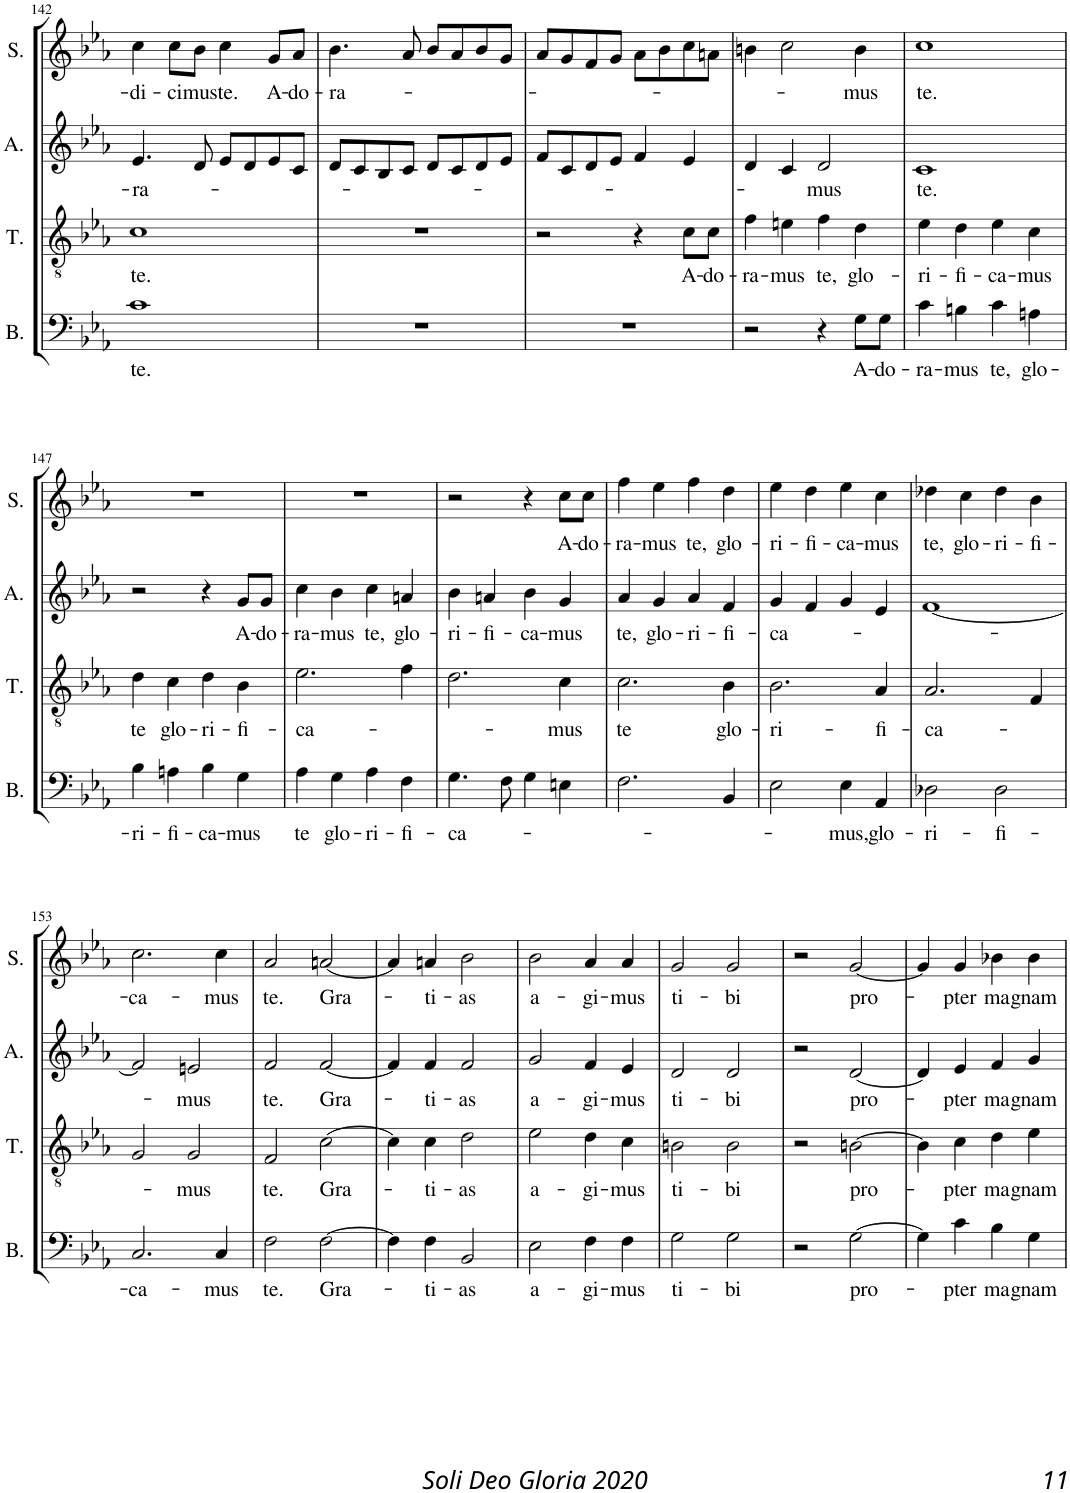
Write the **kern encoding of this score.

**kern	**text	**kern	**text	**kern	**text	**kern	**text
*part4	*part4	*part3	*part3	*part2	*part2	*part1	*part1
*staff4	*staff4	*staff3	*staff3	*staff2	*staff2	*staff1	*staff1
*I"BASS	*	*I"TENOR	*	*I"ALTO	*	*I"SOPRANO	*
*I'B.	*	*I'T.	*	*I'A.	*	*I'S.	*
!!LO:PB:g=z
*clefF4	*	*clefGv2	*	*clefG2	*	*clefG2	*
*	*	*Trd7c12	*	*	*	*	*
*k[b-e-a-]	*	*k[b-e-a-]	*	*k[b-e-a-]	*	*k[b-e-a-]	*
*E-:	*	*E-:	*	*E-:	*	*E-:	*
*M2/2	*	*M2/2	*	*M2/2	*	*M2/2	*
*met(c|)	*	*met(c|)	*	*met(c|)	*	*met(c|)	*
=142	=142	=142	=142	=142	=142	=142	=142
!	!LO:LY:b	!	!LO:LY:b	!	!LO:LY:b	!	!LO:LY:b
1c	te.	1c	te.	4.e-/	-ra-	4cc\	-di-
!	!	!	!	!	!	!	!LO:LY:b
.	.	.	.	.	.	8cc\L	-ci-
!	!	!	!	!	!	!	!LO:LY:b
.	.	.	.	8d/	.	8b-\J	-mus
!	!	!	!	!	!	!	!LO:LY:b
.	.	.	.	8e-/L	.	4cc\	te.
.	.	.	.	8d/	.	.	.
!	!	!	!	!	!	!	!LO:LY:b
.	.	.	.	8e-/	.	8g/L	A-
!	!	!	!	!	!	!	!LO:LY:b
.	.	.	.	8c/J	.	8a-/J	-do-
=143	=143	=143	=143	=143	=143	=143	=143
!	!	!	!	!	!	!	!LO:LY:b
1r	.	1r	.	8d/L	.	4.b-\	-ra-
.	.	.	.	8c/	.	.	.
.	.	.	.	8B-/	.	.	.
.	.	.	.	8c/J	.	8a-/	.
.	.	.	.	8d/L	.	8b-/L	.
.	.	.	.	8c/	.	8a-/	.
.	.	.	.	8d/	.	8b-/	.
.	.	.	.	8e-/J	.	8g/J	.
=144	=144	=144	=144	=144	=144	=144	=144
1r	.	2r	.	8f/L	.	8a-/L	.
.	.	.	.	8c/	.	8g/	.
.	.	.	.	8d/	.	8f/	.
.	.	.	.	8e-/J	.	8g/J	.
.	.	4r	.	4f/	.	8a-\L	.
.	.	.	.	.	.	8b-\	.
!	!	!	!LO:LY:b	!	!	!	!
.	.	8c\L	A-	4e-/	.	8cc\	.
!	!	!	!LO:LY:b	!	!	!	!
.	.	8c\J	-do-	.	.	8an\J	.
=145	=145	=145	=145	=145	=145	=145	=145
!	!	!	!LO:LY:b	!	!	!	!
2r	.	4f\	-ra-	4d/	.	4bn\	.
!	!	!	!LO:LY:b	!	!	!	!
.	.	4en\	-mus	4c/	.	2cc\	.
!	!	!	!LO:LY:b	!	!LO:LY:b	!	!
4r	.	4f\	te,	2d/	-mus	.	.
!	!LO:LY:b	!	!LO:LY:b	!	!	!	!LO:LY:b
8G\L	A-	4d\	glo-	.	.	4b\	-mus
!	!LO:LY:b	!	!	!	!	!	!
8G\J	-do-	.	.	.	.	.	.
=146	=146	=146	=146	=146	=146	=146	=146
!	!LO:LY:b	!	!LO:LY:b	!	!LO:LY:b	!	!LO:LY:b
4c\	-ra-	4e-\	-ri-	1c	te.	1cc	te.
!	!LO:LY:b	!	!LO:LY:b	!	!	!	!
4Bn\	-mus	4d\	-fi-	.	.	.	.
!	!LO:LY:b	!	!LO:LY:b	!	!	!	!
4c\	te,	4e-\	-ca-	.	.	.	.
!	!LO:LY:b	!	!LO:LY:b	!	!	!	!
4An\	glo-	4c\	-mus	.	.	.	.
!!LO:LB:g=z
=147	=147	=147	=147	=147	=147	=147	=147
!	!LO:LY:b	!	!LO:LY:b	!	!	!	!
4B-\	-ri-	4d\	te	2r	.	1r	.
!	!LO:LY:b	!	!LO:LY:b	!	!	!	!
4An\	-fi-	4c\	glo-	.	.	.	.
!	!LO:LY:b	!	!LO:LY:b	!	!	!	!
4B-\	-ca-	4d\	-ri-	4r	.	.	.
!	!LO:LY:b	!	!LO:LY:b	!	!LO:LY:b	!	!
4G\	-mus	4B-\	-fi-	8g/L	A-	.	.
!	!	!	!	!	!LO:LY:b	!	!
.	.	.	.	8g/J	-do-	.	.
=148	=148	=148	=148	=148	=148	=148	=148
!	!LO:LY:b	!	!LO:LY:b	!	!LO:LY:b	!	!
4A-\	te	2.e-\	-ca-	4cc\	-ra-	1r	.
!	!LO:LY:b	!	!	!	!LO:LY:b	!	!
4G\	glo-	.	.	4b-\	-mus	.	.
!	!LO:LY:b	!	!	!	!LO:LY:b	!	!
4A-\	-ri-	.	.	4cc\	te,	.	.
!	!LO:LY:b	!	!	!	!LO:LY:b	!	!
4F\	-fi-	4f\	.	4an/	glo-	.	.
=149	=149	=149	=149	=149	=149	=149	=149
!	!LO:LY:b	!	!	!	!LO:LY:b	!	!
4.G\	-ca-	2.d\	.	4b-\	-ri-	2r	.
!	!	!	!	!	!LO:LY:b	!	!
.	.	.	.	4an/	-fi-	.	.
8F\	.	.	.	.	.	.	.
!	!	!	!	!	!LO:LY:b	!	!
4G\	.	.	.	4b-\	-ca-	4r	.
!	!	!	!LO:LY:b	!	!LO:LY:b	!	!LO:LY:b
4En\	.	4c\	-mus	4g/	-mus	8cc\L	A-
!	!	!	!	!	!	!	!LO:LY:b
.	.	.	.	.	.	8cc\J	-do-
=150	=150	=150	=150	=150	=150	=150	=150
!	!	!	!LO:LY:b	!	!LO:LY:b	!	!LO:LY:b
2.F\	.	2.c\	te	4a-/	te,	4ff\	-ra-
!	!	!	!	!	!LO:LY:b	!	!LO:LY:b
.	.	.	.	4g/	glo-	4ee-\	-mus
!	!	!	!	!	!LO:LY:b	!	!LO:LY:b
.	.	.	.	4a-/	-ri-	4ff\	te,
!	!	!	!LO:LY:b	!	!LO:LY:b	!	!LO:LY:b
4BB-/	.	4B-\	glo-	4f/	-fi-	4dd\	glo-
=151	=151	=151	=151	=151	=151	=151	=151
!	!	!	!LO:LY:b	!	!LO:LY:b	!	!LO:LY:b
2E-\	.	2.B-\	-ri-	4g/	-ca-	4ee-\	-ri-
!	!	!	!	!	!	!	!LO:LY:b
.	.	.	.	4f/	.	4dd\	-fi-
!	!LO:LY:b	!	!	!	!	!	!LO:LY:b
4E-\	-mus,	.	.	4g/	.	4ee-\	-ca-
!	!LO:LY:b	!	!LO:LY:b	!	!	!	!LO:LY:b
4AA-/	glo-	4A-/	-fi-	4e-/	.	4cc\	-mus
=152	=152	=152	=152	=152	=152	=152	=152
!	!LO:LY:b	!	!LO:LY:b	!	!	!	!LO:LY:b
2D-X\	-ri-	2.A-/	-ca-	[1f	.	4dd-X\	te,
!	!	!	!	!	!	!	!LO:LY:b
.	.	.	.	.	.	4cc\	glo-
!	!LO:LY:b	!	!	!	!	!	!LO:LY:b
2D-\	-fi-	.	.	.	.	4dd-\	-ri-
!	!	!	!	!	!	!	!LO:LY:b
.	.	4F/	.	.	.	4b-\	-fi-
!!LO:LB:g=z
=153	=153	=153	=153	=153	=153	=153	=153
!	!LO:LY:b	!	!	!	!	!	!LO:LY:b
2.C/	-ca-	2G/	.	2f/]	.	2.cc\	-ca-
!	!	!	!LO:LY:b	!	!LO:LY:b	!	!
.	.	2G/	-mus	2en/	-mus	.	.
!	!LO:LY:b	!	!	!	!	!	!LO:LY:b
4C/	-mus	.	.	.	.	4cc\	-mus
=154	=154	=154	=154	=154	=154	=154	=154
!	!LO:LY:b	!	!LO:LY:b	!	!LO:LY:b	!	!LO:LY:b
2F\	te.	2F/	te.	2f/	te.	2a-/	te.
!	!LO:LY:b	!	!LO:LY:b	!	!LO:LY:b	!	!LO:LY:b
[2F\	Gra-	[2c\	Gra-	[2f/	Gra-	[2an/	Gra-
=155	=155	=155	=155	=155	=155	=155	=155
4F\]	.	4c\]	.	4f/]	.	4a/]	.
!	!LO:LY:b	!	!LO:LY:b	!	!LO:LY:b	!	!LO:LY:b
4F\	-ti-	4c\	-ti-	4f/	-ti-	4an/	-ti-
!	!LO:LY:b	!	!LO:LY:b	!	!LO:LY:b	!	!LO:LY:b
2BB-/	-as	2d\	-as	2f/	-as	2b-\	-as
=156	=156	=156	=156	=156	=156	=156	=156
!	!LO:LY:b	!	!LO:LY:b	!	!LO:LY:b	!	!LO:LY:b
2E-\	a-	2e-\	a-	2g/	a-	2b-\	a-
!	!LO:LY:b	!	!LO:LY:b	!	!LO:LY:b	!	!LO:LY:b
4F\	-gi-	4d\	-gi-	4f/	-gi-	4a-/	-gi-
!	!LO:LY:b	!	!LO:LY:b	!	!LO:LY:b	!	!LO:LY:b
4F\	-mus	4c\	-mus	4e-/	-mus	4a-/	-mus
=157	=157	=157	=157	=157	=157	=157	=157
!	!LO:LY:b	!	!LO:LY:b	!	!LO:LY:b	!	!LO:LY:b
2G\	ti-	2Bn\	ti-	2d/	ti-	2g/	ti-
!	!LO:LY:b	!	!LO:LY:b	!	!LO:LY:b	!	!LO:LY:b
2G\	-bi	2B\	-bi	2d/	-bi	2g/	-bi
=158	=158	=158	=158	=158	=158	=158	=158
2r	.	2r	.	2r	.	2r	.
!	!LO:LY:b	!	!LO:LY:b	!	!LO:LY:b	!	!LO:LY:b
[2G\	pro-	[2Bn\	pro-	[2d/	pro-	[2g/	pro-
=159	=159	=159	=159	=159	=159	=159	=159
4G\]	.	4B\]	.	4d/]	.	4g/]	.
!	!LO:LY:b	!	!LO:LY:b	!	!LO:LY:b	!	!LO:LY:b
4c\	-pter	4c\	-pter	4e-/	-pter	4g/	-pter
!	!LO:LY:b	!	!LO:LY:b	!	!LO:LY:b	!	!LO:LY:b
4B-\	ma-	4d\	ma-	4f/	ma-	4b-X\	ma-
!	!LO:LY:b	!	!LO:LY:b	!	!LO:LY:b	!	!LO:LY:b
4G\	-gnam	4e-\	-gnam	4g/	-gnam	4b-\	-gnam
=	=	=	=	=	=	=	=
*-	*-	*-	*-	*-	*-	*-	*-
